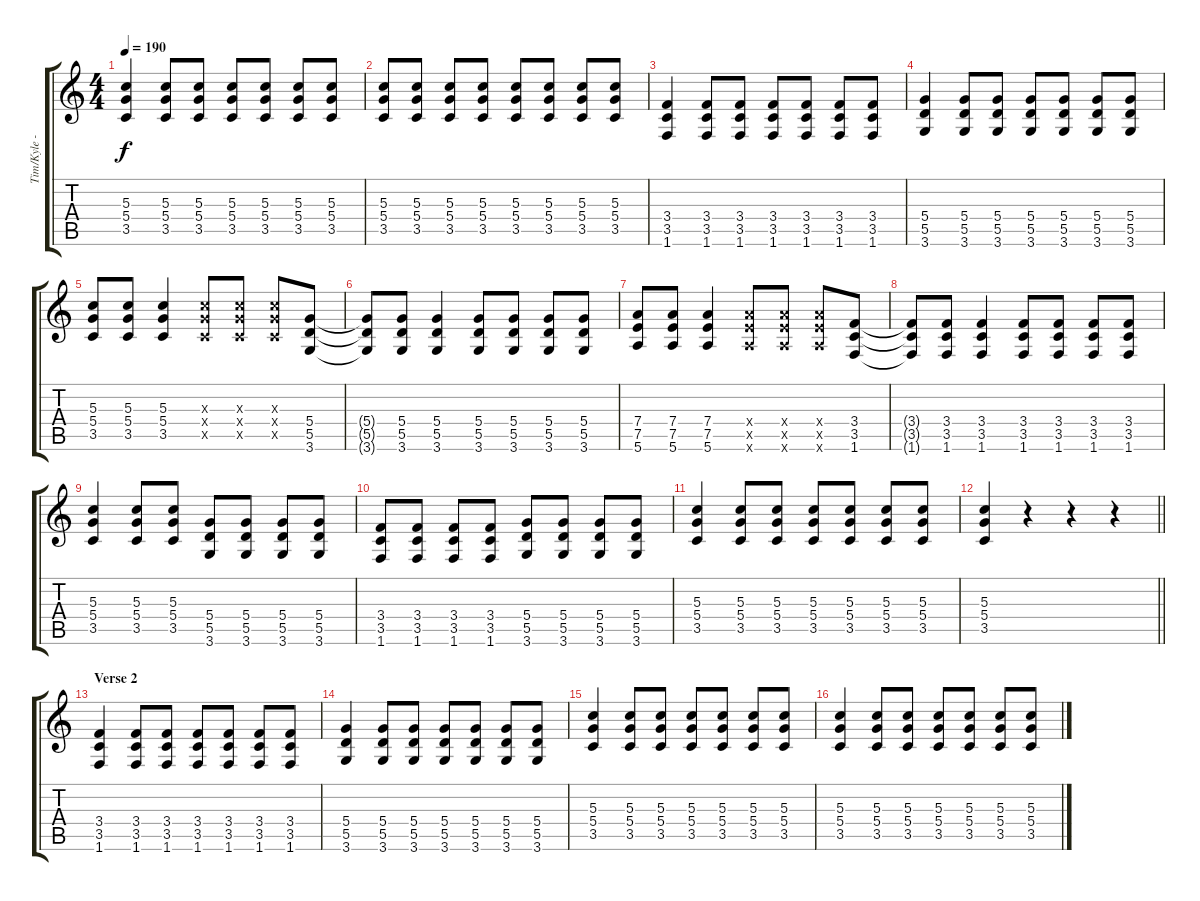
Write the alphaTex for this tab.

\track ("Tim/Kyle - Guitar" "Tim/Kyle -") {instrument distortionguitar}
\staff {score tabs}
\tuning (E4 B3 G3 D3 A2 E2) {hide}
\ts (4 4)
\tempo 190
\clef g2
\ks c
(5.3 5.4 3.5).4{dy f} (5.3 5.4 3.5).8 (5.3 5.4 3.5).8 (5.3 5.4 3.5).8 (5.3 5.4 3.5).8 (5.3 5.4 3.5).8 (5.3 5.4 3.5).8 |
(5.3 5.4 3.5).8 (5.3 5.4 3.5).8 (5.3 5.4 3.5).8 (5.3 5.4 3.5).8 (5.3 5.4 3.5).8 (5.3 5.4 3.5).8 (5.3 5.4 3.5).8 (5.3 5.4 3.5).8 |
(3.4 3.5 1.6).4 (3.4 3.5 1.6).8 (3.4 3.5 1.6).8 (3.4 3.5 1.6).8 (3.4 3.5 1.6).8 (3.4 3.5 1.6).8 (3.4 3.5 1.6).8 |
(5.4 5.5 3.6).4 (5.4 5.5 3.6).8 (5.4 5.5 3.6).8 (5.4 5.5 3.6).8 (5.4 5.5 3.6).8 (5.4 5.5 3.6).8 (5.4 5.5 3.6).8 |
(5.3 5.4 3.5).8 (5.3 5.4 3.5).8 (5.3 5.4 3.5).4 (5.3{x} 5.4{x} 3.5{x}).8 (5.3{x} 5.4{x} 3.5{x}).8 (5.3{x} 5.4{x} 3.5{x}).8 (5.4 5.5 3.6).8 |
(5.4{t} 5.5{t} 3.6{t}).8 (5.4 5.5 3.6).8 (5.4 5.5 3.6).4 (5.4 5.5 3.6).8 (5.4 5.5 3.6).8 (5.4 5.5 3.6).8 (5.4 5.5 3.6).8 |
(7.4 7.5 5.6).8 (7.4 7.5 5.6).8 (7.4 7.5 5.6).4 (7.4{x} 7.5{x} 5.6{x}).8 (7.4{x} 7.5{x} 5.6{x}).8 (7.4{x} 7.5{x} 5.6{x}).8 (3.4 3.5 1.6).8 |
(3.4{t} 3.5{t} 1.6{t}).8 (3.4 3.5 1.6).8 (3.4 3.5 1.6).4 (3.4 3.5 1.6).8 (3.4 3.5 1.6).8 (3.4 3.5 1.6).8 (3.4 3.5 1.6).8 |
(5.3 5.4 3.5).4 (5.3 5.4 3.5).8 (5.3 5.4 3.5).8 (5.4 5.5 3.6).8 (5.4 5.5 3.6).8 (5.4 5.5 3.6).8 (5.4 5.5 3.6).8 |
(3.4 3.5 1.6).8 (3.4 3.5 1.6).8 (3.4 3.5 1.6).8 (3.4 3.5 1.6).8 (5.4 5.5 3.6).8 (5.4 5.5 3.6).8 (5.4 5.5 3.6).8 (5.4 5.5 3.6).8 |
(5.3 5.4 3.5).4 (5.3 5.4 3.5).8 (5.3 5.4 3.5).8 (5.3 5.4 3.5).8 (5.3 5.4 3.5).8 (5.3 5.4 3.5).8 (5.3 5.4 3.5).8 |
\barLineRight lightlight
(5.3 5.4 3.5).4 r.4 r.4 r.4 |
\section ("" "Verse 2")
(3.4 3.5 1.6).4 (3.4 3.5 1.6).8 (3.4 3.5 1.6).8 (3.4 3.5 1.6).8 (3.4 3.5 1.6).8 (3.4 3.5 1.6).8 (3.4 3.5 1.6).8 |
(5.4 5.5 3.6).4 (5.4 5.5 3.6).8 (5.4 5.5 3.6).8 (5.4 5.5 3.6).8 (5.4 5.5 3.6).8 (5.4 5.5 3.6).8 (5.4 5.5 3.6).8 |
(5.3 5.4 3.5).4 (5.3 5.4 3.5).8 (5.3 5.4 3.5).8 (5.3 5.4 3.5).8 (5.3 5.4 3.5).8 (5.3 5.4 3.5).8 (5.3 5.4 3.5).8 |
(5.3 5.4 3.5).4 (5.3 5.4 3.5).8 (5.3 5.4 3.5).8 (5.3 5.4 3.5).8 (5.3 5.4 3.5).8 (5.3 5.4 3.5).8 (5.3 5.4 3.5).8
